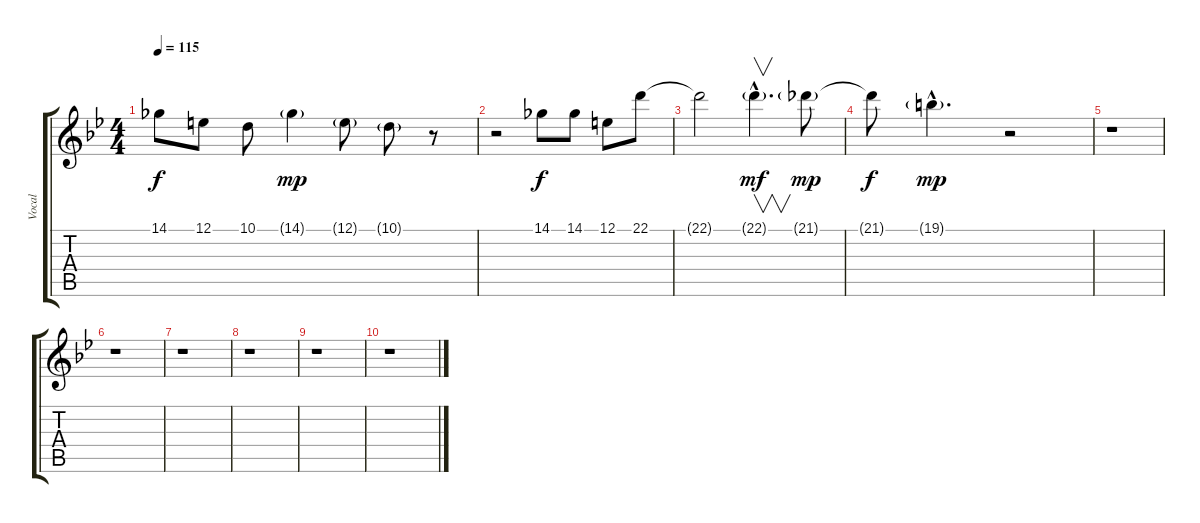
\track ("Vocal" "Vocal") {instrument pad4choir}
\staff {score tabs}
\tuning (E4 B3 G3 D3 A2 E2) {hide}
\ts (4 4)
\tempo 115
\clef g2
\ks bb
14.1{t}.8{dy f} 12.1.8 10.1.8 14.1{g}.4{dy mp} 12.1{g}.8 10.1{g}.8 r.8 |
r.2 14.1.8{dy f} 14.1.8 12.1.8 22.1.8 |
22.1{t}.2 22.1{g hac}.4{v d dy mf} 21.1{g}.8{dy mp} |
21.1{t}.8{dy f} 19.1{g hac}.4{d dy mp} r.2 |
r.1 |
r.1 |
r.1 |
r.1 |
r.1 |
r.1
